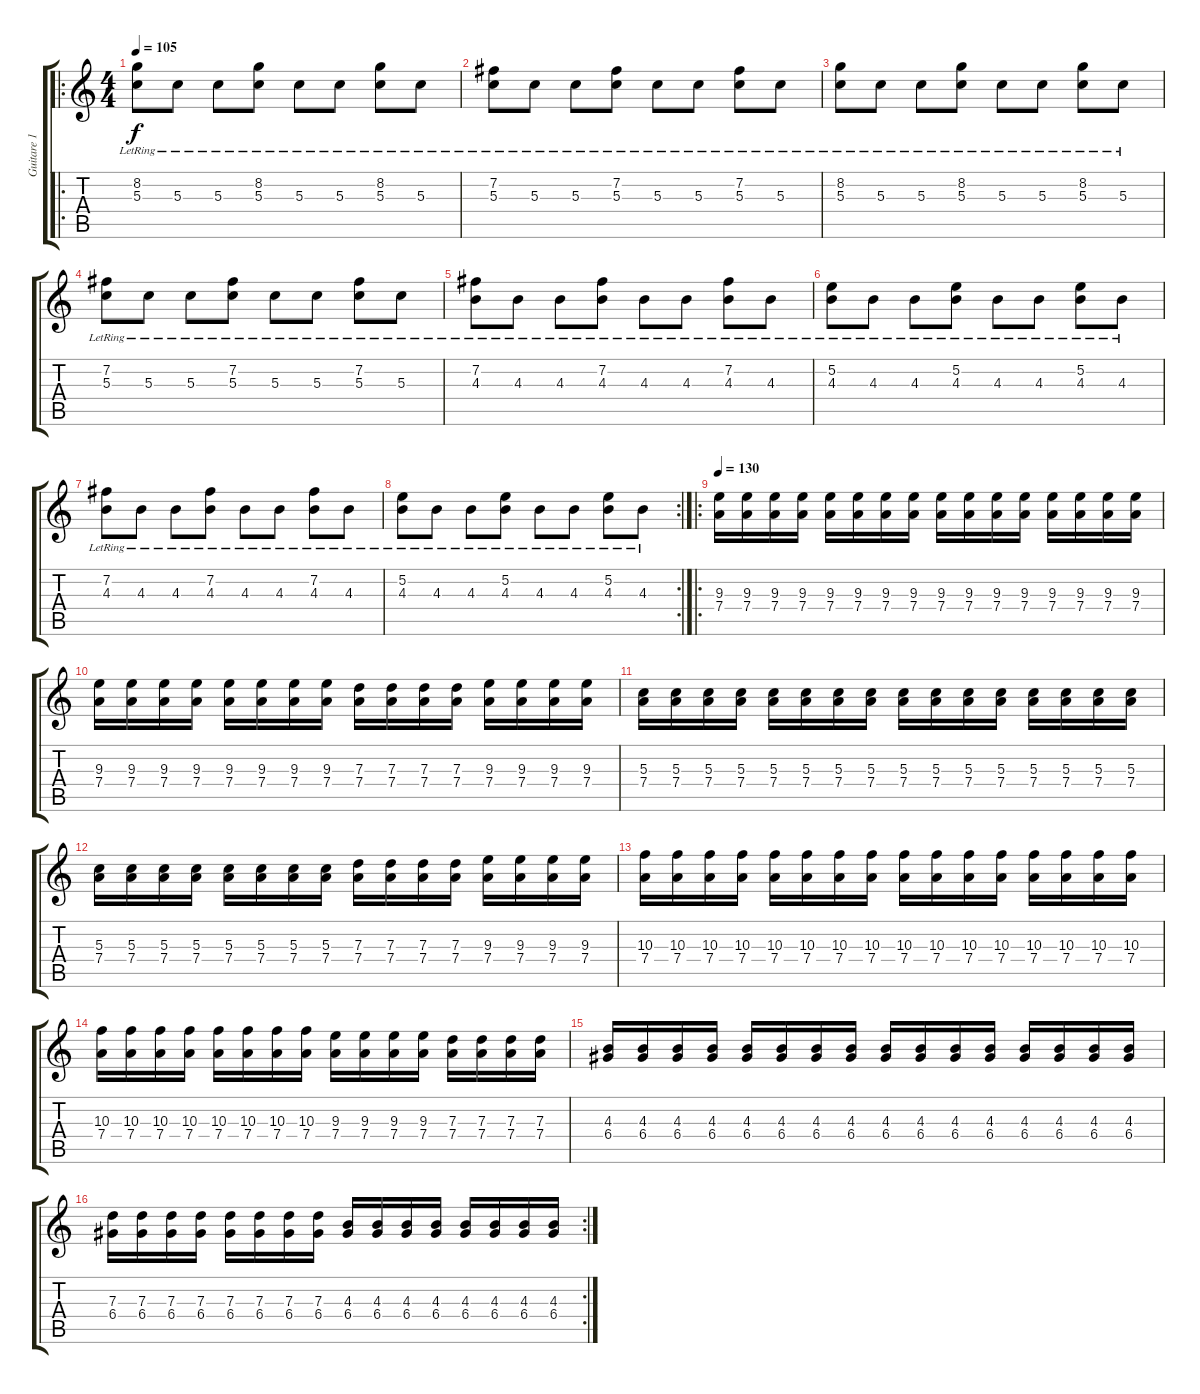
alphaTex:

\track ("Guitare 1" "Guitare 1") {instrument distortionguitar}
\staff {score tabs}
\tuning (E4 B3 G3 D3 A2 E2) {hide}
\ro
\ts (4 4)
\tempo 105
\clef g2
\ks c
(8.2{lr} 5.3{lr}).8{dy f} 5.3{lr}.8 5.3{lr}.8 (8.2 5.3{lr}).8 5.3{lr}.8 5.3{lr}.8 (8.2{lr} 5.3{lr}).8 5.3{lr}.8 |
(7.2{lr} 5.3{lr}).8 5.3{lr}.8 5.3{lr}.8 (7.2 5.3{lr}).8 5.3{lr}.8 5.3{lr}.8 (7.2{lr} 5.3{lr}).8 5.3{lr}.8 |
(8.2{lr} 5.3{lr}).8 5.3{lr}.8 5.3{lr}.8 (8.2 5.3{lr}).8 5.3{lr}.8 5.3{lr}.8 (8.2{lr} 5.3{lr}).8 5.3{lr}.8 |
(7.2{lr} 5.3{lr}).8 5.3{lr}.8 5.3{lr}.8 (7.2 5.3{lr}).8 5.3{lr}.8 5.3{lr}.8 (7.2{lr} 5.3{lr}).8 5.3{lr}.8 |
(7.2{lr} 4.3{lr}).8 4.3{lr}.8 4.3{lr}.8 (7.2 4.3{lr}).8 4.3{lr}.8 4.3{lr}.8 (7.2{lr} 4.3{lr}).8 4.3{lr}.8 |
(5.2{lr} 4.3{lr}).8 4.3{lr}.8 4.3{lr}.8 (5.2 4.3{lr}).8 4.3{lr}.8 4.3{lr}.8 (5.2{lr} 4.3{lr}).8 4.3{lr}.8 |
(7.2{lr} 4.3{lr}).8 4.3{lr}.8 4.3{lr}.8 (7.2 4.3{lr}).8 4.3{lr}.8 4.3{lr}.8 (7.2{lr} 4.3{lr}).8 4.3{lr}.8 |
\rc 2
(5.2{lr} 4.3{lr}).8 4.3{lr}.8 4.3{lr}.8 (5.2 4.3{lr}).8 4.3{lr}.8 4.3{lr}.8 (5.2{lr} 4.3{lr}).8 4.3{lr}.8 |
\ro
\tempo 130
(9.3 7.4).16 (9.3 7.4).16 (9.3 7.4).16 (9.3 7.4).16 (9.3 7.4).16 (9.3 7.4).16 (9.3 7.4).16 (9.3 7.4).16 (9.3 7.4).16 (9.3 7.4).16 (9.3 7.4).16 (9.3 7.4).16 (9.3 7.4).16 (9.3 7.4).16 (9.3 7.4).16 (9.3 7.4).16 |
(9.3 7.4).16 (9.3 7.4).16 (9.3 7.4).16 (9.3 7.4).16 (9.3 7.4).16 (9.3 7.4).16 (9.3 7.4).16 (9.3 7.4).16 (7.3 7.4).16 (7.3 7.4).16 (7.3 7.4).16 (7.3 7.4).16 (9.3 7.4).16 (9.3 7.4).16 (9.3 7.4).16 (9.3 7.4).16 |
(5.3 7.4).16 (5.3 7.4).16 (5.3 7.4).16 (5.3 7.4).16 (5.3 7.4).16 (5.3 7.4).16 (5.3 7.4).16 (5.3 7.4).16 (5.3 7.4).16 (5.3 7.4).16 (5.3 7.4).16 (5.3 7.4).16 (5.3 7.4).16 (5.3 7.4).16 (5.3 7.4).16 (5.3 7.4).16 |
(5.3 7.4).16 (5.3 7.4).16 (5.3 7.4).16 (5.3 7.4).16 (5.3 7.4).16 (5.3 7.4).16 (5.3 7.4).16 (5.3 7.4).16 (7.3 7.4).16 (7.3 7.4).16 (7.3 7.4).16 (7.3 7.4).16 (9.3 7.4).16 (9.3 7.4).16 (9.3 7.4).16 (9.3 7.4).16 |
(10.3 7.4).16 (10.3 7.4).16 (10.3 7.4).16 (10.3 7.4).16 (10.3 7.4).16 (10.3 7.4).16 (10.3 7.4).16 (10.3 7.4).16 (10.3 7.4).16 (10.3 7.4).16 (10.3 7.4).16 (10.3 7.4).16 (10.3 7.4).16 (10.3 7.4).16 (10.3 7.4).16 (10.3 7.4).16 |
(10.3 7.4).16 (10.3 7.4).16 (10.3 7.4).16 (10.3 7.4).16 (10.3 7.4).16 (10.3 7.4).16 (10.3 7.4).16 (10.3 7.4).16 (9.3 7.4).16 (9.3 7.4).16 (9.3 7.4).16 (9.3 7.4).16 (7.3 7.4).16 (7.3 7.4).16 (7.3 7.4).16 (7.3 7.4).16 |
(4.3 6.4).16 (4.3 6.4).16 (4.3 6.4).16 (4.3 6.4).16 (4.3 6.4).16 (4.3 6.4).16 (4.3 6.4).16 (4.3 6.4).16 (4.3 6.4).16 (4.3 6.4).16 (4.3 6.4).16 (4.3 6.4).16 (4.3 6.4).16 (4.3 6.4).16 (4.3 6.4).16 (4.3 6.4).16 |
\rc 2
(7.3 6.4).16 (7.3 6.4).16 (7.3 6.4).16 (7.3 6.4).16 (7.3 6.4).16 (7.3 6.4).16 (7.3 6.4).16 (7.3 6.4).16 (4.3 6.4).16 (4.3 6.4).16 (4.3 6.4).16 (4.3 6.4).16 (4.3 6.4).16 (4.3 6.4).16 (4.3 6.4).16 (4.3 6.4).16
